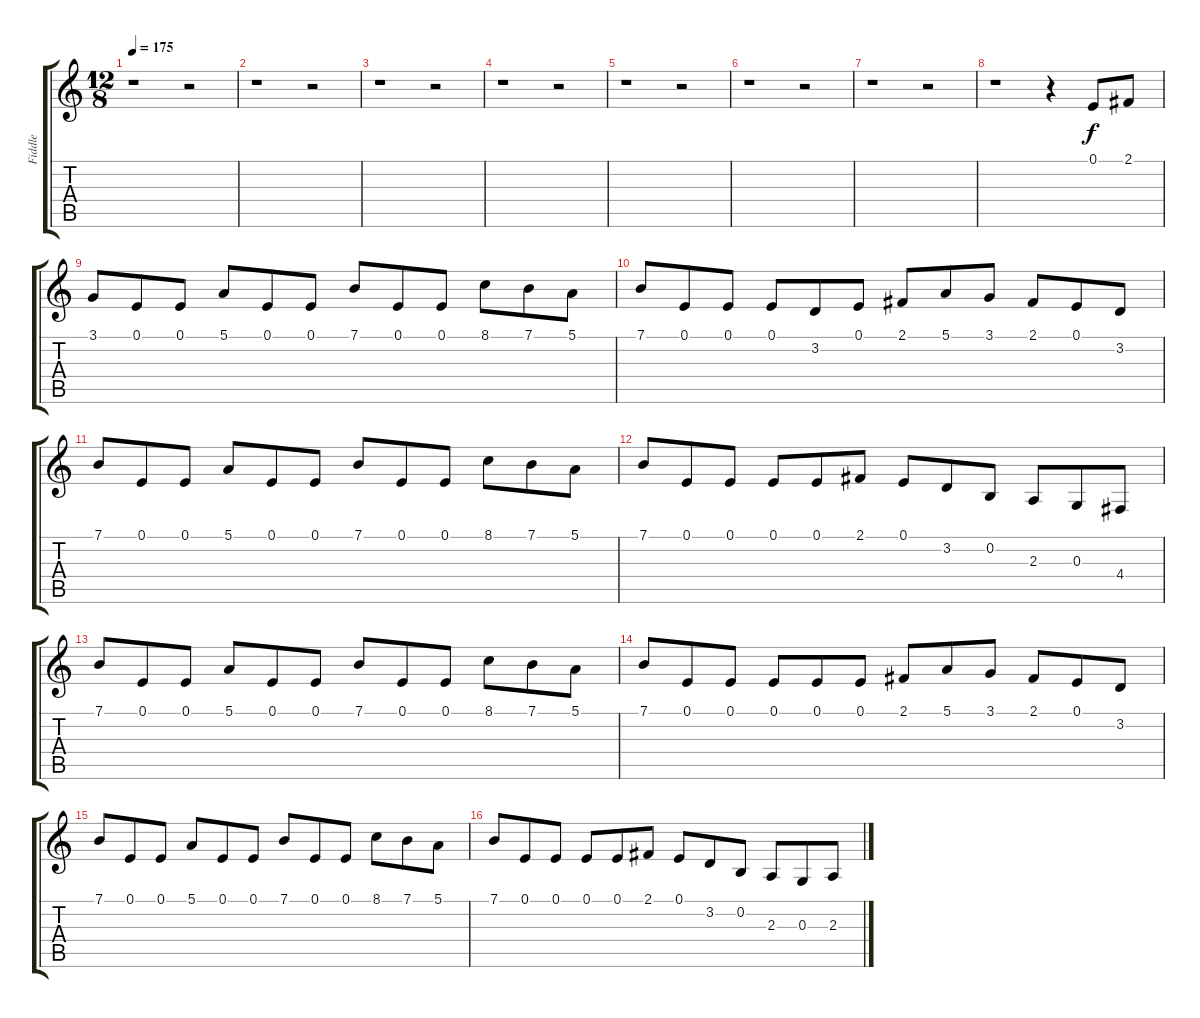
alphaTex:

\track ("Fiddle" "Fiddle") {instrument fiddle}
\staff {score tabs}
\tuning (E4 B3 G3 D3 A2 E2) {hide}
\ts (12 8)
\tempo 175
\clef g2
\ks c
r.1{dy f} r.2 |
r.1 r.2 |
r.1 r.2 |
r.1 r.2 |
r.1 r.2 |
r.1 r.2 |
r.1 r.2 |
r.1 r.4 0.1.8 2.1.8 |
3.1.8 0.1.8 0.1.8 5.1.8 0.1.8 0.1.8 7.1.8 0.1.8 0.1.8 8.1.8 7.1.8 5.1.8 |
7.1.8 0.1.8 0.1.8 0.1.8 3.2.8 0.1.8 2.1.8 5.1.8 3.1.8 2.1.8 0.1.8 3.2.8 |
7.1.8 0.1.8 0.1.8 5.1.8 0.1.8 0.1.8 7.1.8 0.1.8 0.1.8 8.1.8 7.1.8 5.1.8 |
7.1.8 0.1.8 0.1.8 0.1.8 0.1.8 2.1.8 0.1.8 3.2.8 0.2.8 2.3.8 0.3.8 4.4.8 |
7.1.8 0.1.8 0.1.8 5.1.8 0.1.8 0.1.8 7.1.8 0.1.8 0.1.8 8.1.8 7.1.8 5.1.8 |
7.1.8 0.1.8 0.1.8 0.1.8 0.1.8 0.1.8 2.1.8 5.1.8 3.1.8 2.1.8 0.1.8 3.2.8 |
7.1.8 0.1.8 0.1.8 5.1.8 0.1.8 0.1.8 7.1.8 0.1.8 0.1.8 8.1.8 7.1.8 5.1.8 |
7.1.8 0.1.8 0.1.8 0.1.8 0.1.8 2.1.8 0.1.8 3.2.8 0.2.8 2.3.8 0.3.8 2.3.8
